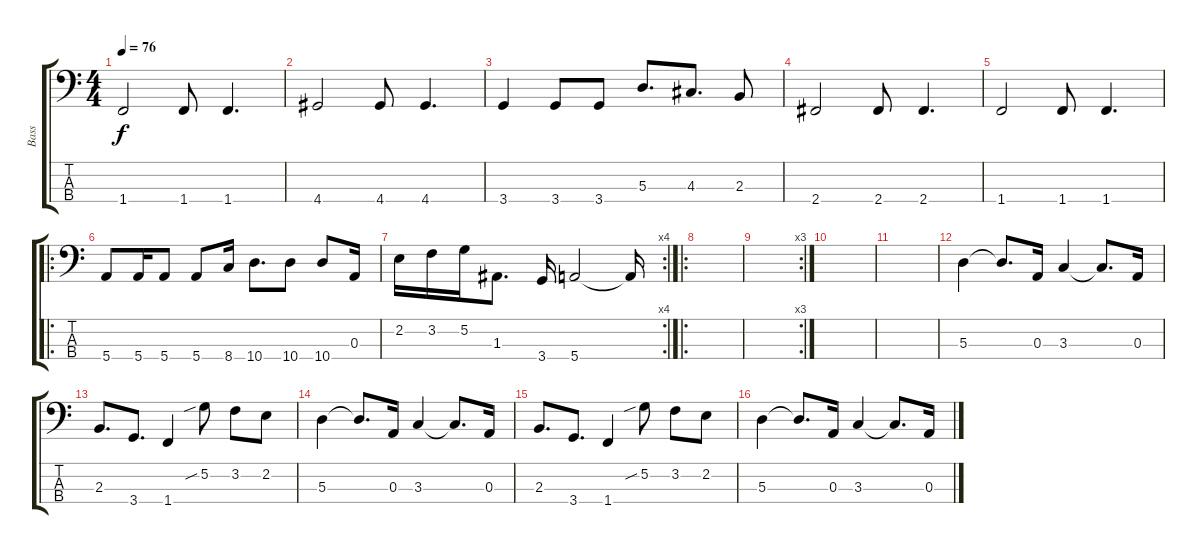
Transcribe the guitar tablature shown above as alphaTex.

\track ("Bass" "Bass") {instrument fretlessbass}
\staff {score tabs}
\tuning (G2 D2 A1 E1) {hide}
\ts (4 4)
\tempo 76
\clef f4
\ks c
1.4.2{dy f} 1.4.8 1.4.4{d} |
4.4.2 4.4.8 4.4.4{d} |
3.4.4 3.4.8 3.4.8 5.3.8{d} 4.3.8{d} 2.3.8 |
2.4.2 2.4.8 2.4.4{d} |
1.4.2 1.4.8 1.4.4{d} |
\ro
5.4.8 5.4.16 5.4.8 5.4.8 8.4.16 10.4.8{d} 10.4.8 10.4.8 0.3.16 |
\rc 4
2.2.16 3.2.16 5.2.16 1.3.8{d} 3.4.16 5.4.2 5.4{t}.16 |
\ro
|
\rc 3
|
|
|
5.3.4 5.3{t}.8{d} 0.3.16 3.3.4 3.3{t}.8{d} 0.3.16 |
2.3.8{d} 3.4.8{d} 1.4.4 5.2{sib}.8 3.2.8 2.2.8 |
5.3.4 5.3{t}.8{d} 0.3.16 3.3.4 3.3{t}.8{d} 0.3.16 |
2.3.8{d} 3.4.8{d} 1.4.4 5.2{sib}.8 3.2.8 2.2.8 |
5.3.4 5.3{t}.8{d} 0.3.16 3.3.4 3.3{t}.8{d} 0.3.16
